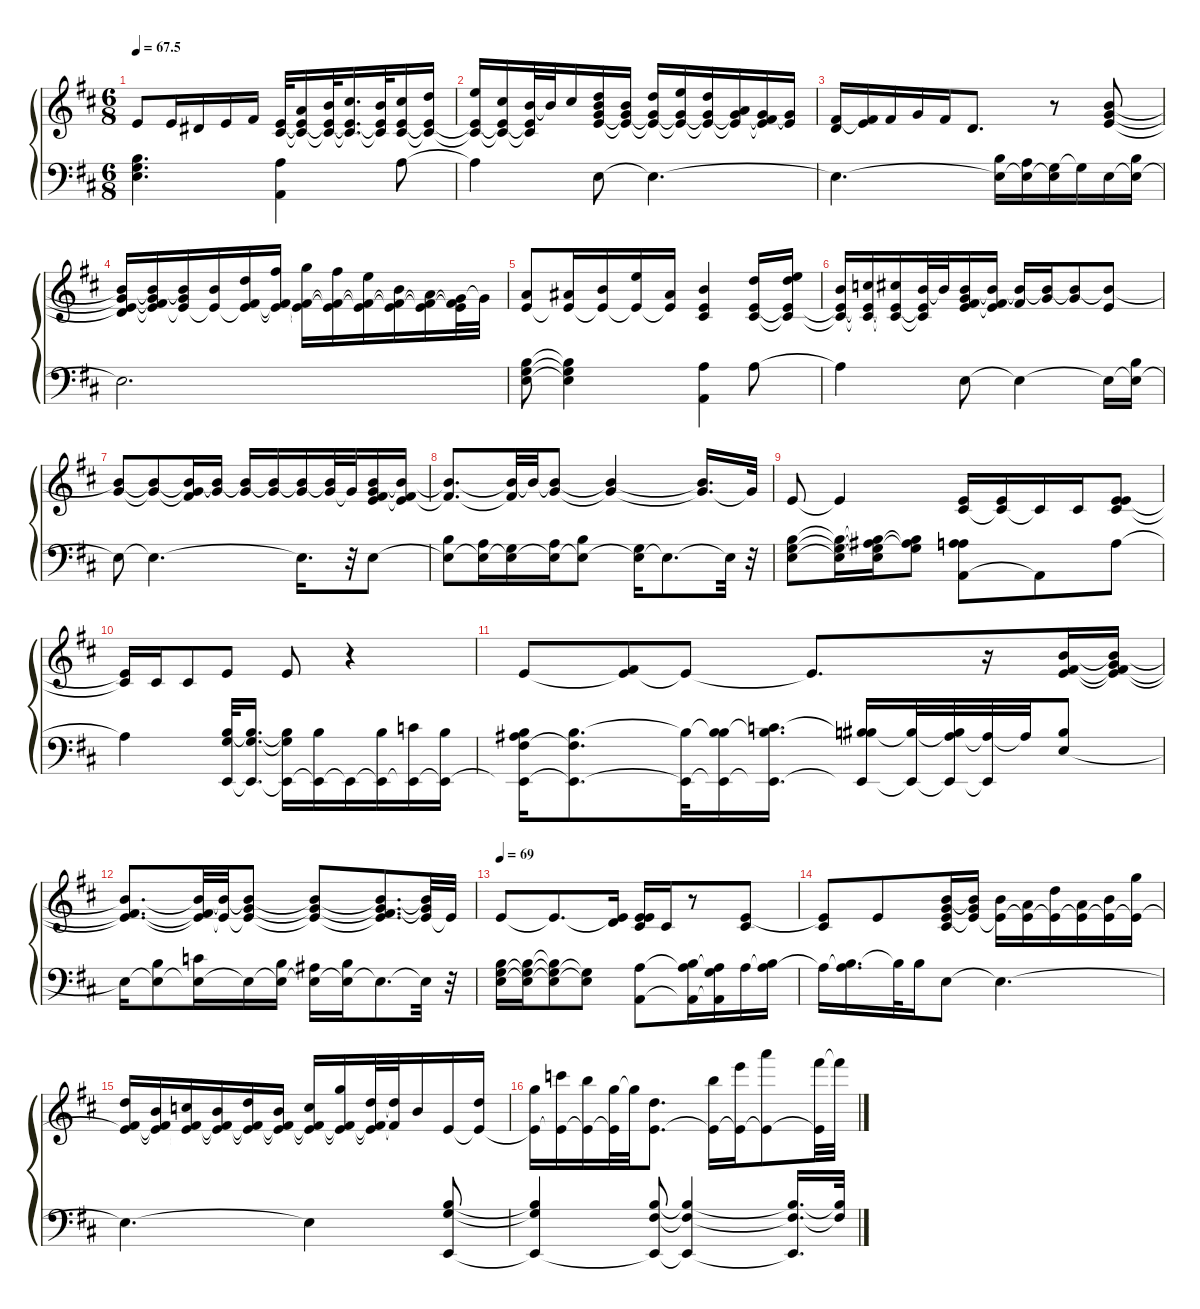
\defaultSystemsLayout 4
\hideDynamics
\bracketExtendMode groupsimilarinstruments
\singleTrackTrackNamePolicy hidden
\multiTrackTrackNamePolicy hidden
\firstSystemTrackNameMode fullname
\firstSystemTrackNameOrientation horizontal
\otherSystemsTrackNameOrientation horizontal
\track ("Electric Piano-hid" "el.pno.") {defaultSystemsLayout 8 instrument electricpiano1}
\staff {score}
\tuning (E4 B3 G3 D3 A2 E2)
\ts (6 8)
\tempo
67.5
\accidentals auto
\clef g2
\ottava regular
\simile none
\ks bminor
0.1{acc forcenatural}.8{dy f beam Up} 0.1{acc forcenatural}.16{dy mf beam Up} 4.2{acc #}.16{dy f beam Up} 5.2{acc forcenatural}.16{dy p beam Up} 7.2{acc #}.16{dy ff beam Up} (16.5{acc #} 0.1{acc forcenatural}).32{dy f beam Up} (0.1{t acc forcenatural} 16.5{t acc #} 19.4{acc forcenatural}).16{beam Up} (16.5{t acc #} 0.1{t acc forcenatural} 16.3{acc forcenatural}).32{beam Up} (0.1{t acc forcenatural} 16.5{t acc #} 14.2{acc #}).16{d beam Up} (0.1{t acc forcenatural} 16.5{t acc #} 16.3{acc forcenatural}).32{beam Up} (14.2{acc #} 16.5{acc #} 0.1{acc forcenatural}).16{dy mp beam Up} (16.5{t acc #} 0.1{t acc forcenatural} 15.2{acc forcenatural}).16{beam Up} |
(16.5{t acc #} 0.1{t acc forcenatural} 17.2{acc forcenatural}).16{beam Up} (16.5{t acc #} 0.1{t acc forcenatural} 14.2{acc #}).16{beam Up} (16.5{t acc #} 0.1{t acc forcenatural} 16.3{acc forcenatural}).32{beam Up} 16.3{t acc forcenatural}.32{dy ff beam Up} 14.2{acc #}.16{dy mf beam Up} (16.3{acc forcenatural} 15.2{acc forcenatural} 0.1{acc forcenatural} 17.4{acc forcenatural}).16{beam Up} (0.1{t acc forcenatural} 17.4{t acc forcenatural} 16.3{acc forcenatural}).16{dy f beam Up} (0.1{t acc forcenatural} 17.4{t acc forcenatural} 15.2{acc forcenatural}).16{beam Up} (0.1{t acc forcenatural} 17.4{t acc forcenatural} 17.2{acc forcenatural}).16{beam Up} (0.1{t acc forcenatural} 17.4{t acc forcenatural} 15.2{acc forcenatural}).16{dy mf beam Up} (17.4{t acc forcenatural} 0.1{t acc forcenatural} 14.3{acc forcenatural}).16{dy f beam Up} (17.4{t acc forcenatural} 0.1{t acc forcenatural} 21.5{acc #}).16{dy mf beam Up} (17.4{t acc forcenatural} 0.1{acc forcenatural}).16{beam Up} |
(7.3{acc forcenatural} 7.2{acc #}).16{beam Up} (7.2{t acc #} 0.1{acc forcenatural}).16{dy f beam Up} 7.2{acc #}.16{dy fff beam Up} 3.1{acc forcenatural}.16{dy ff beam Up} 2.1{acc #}.16{beam Up} 3.2{acc forcenatural}.8{d dy f beam Up} r.8{beam Up} (12.3{acc forcenatural} 12.2{acc forcenatural} 0.1{acc forcenatural}).8{dy mf beam Up} |
(12.3{t acc forcenatural} 12.4{acc forcenatural} 0.1{t acc forcenatural} 12.2{t acc forcenatural}).16{beam Up} (12.3{t acc forcenatural} 12.2{t acc forcenatural} 0.1{t acc forcenatural} 16.4{acc #}).16{beam Up} (0.1{t acc forcenatural} 12.2{t acc forcenatural} 12.3{acc forcenatural}).16{beam Up} (0.1{t acc forcenatural} 12.2{acc forcenatural}).16{dy f beam Up} (0.1{t acc forcenatural} 15.2{acc forcenatural} 16.4{acc #}).16{beam Up} (0.1{t acc forcenatural} 16.4{t acc #} 19.2{acc #}).16{beam Up} (0.1{t acc forcenatural} 16.4{t acc #} 20.2{acc forcenatural}).16{beam Down} (0.1{t acc forcenatural} 16.4{t acc #} 19.2{acc #}).16{beam Down} (16.4{t acc #} 0.1{t acc forcenatural} 17.2{acc forcenatural}).16{beam Down} (16.3{acc forcenatural} 0.1{t acc forcenatural} 16.4{t acc #}).16{beam Down} (16.4{t acc #} 0.1{t acc forcenatural} 14.3{acc forcenatural}).16{beam Down} (0.1{t acc forcenatural} 16.4{t acc #} 12.3{acc forcenatural}).32{beam Down} 12.3{t acc forcenatural}.32{dy mf beam Down} |
(10.2{acc forcenatural} 0.1{acc forcenatural}).8{dy ff beam Up} (0.1{t acc forcenatural} 11.2{acc #}).16{dy f beam Up} (0.1{t acc forcenatural} 12.2{acc forcenatural}).16{beam Up} (0.1{t acc forcenatural} 17.2{acc forcenatural}).16{beam Up} (0.1{t acc forcenatural} 11.2{acc #}).16{beam Up} (16.3{acc forcenatural} 16.5{acc #} 0.1{acc forcenatural}).4{beam Up} (19.3{acc forcenatural} 16.5{acc #} 0.1{acc forcenatural}).16{dy fff beam Up} (16.5{t acc #} 17.2{acc forcenatural} 0.1{t acc forcenatural} 19.3{acc forcenatural}).16{dy mf beam Up} |
(16.5{t acc #} 0.1{t acc forcenatural} 16.3{acc forcenatural}).16{beam Up} (16.5{t acc #} 0.1{t acc forcenatural} 13.2{acc forcenatural}).16{beam Up} (16.5{t acc #} 0.1{t acc forcenatural} 14.2{acc #}).16{beam Up} (16.5{t acc #} 0.1{t acc forcenatural} 12.2{acc forcenatural}).32{beam Up} 12.2{t acc forcenatural}.32{dy fff beam Up} (12.3{acc forcenatural} 0.1{acc forcenatural} 16.4{acc #} 12.2{acc forcenatural}).16{dy f beam Up} (16.4{t acc #} 12.2{t acc forcenatural} 0.1{acc forcenatural}).16{beam Up} (12.2{t acc forcenatural} 16.4{acc #}).16{beam Up} (12.2{t acc forcenatural} 12.3{acc forcenatural}).16{beam Up} (12.2{t acc forcenatural} 12.3{acc forcenatural}).8{beam Up} (12.2{t acc forcenatural} 0.1{acc forcenatural}).8{beam Up} |
(12.2{t acc forcenatural} 12.3{acc forcenatural}).8{beam Up} (12.2{t acc forcenatural} 12.3{t acc forcenatural}).8{beam Up} (12.2{t acc forcenatural} 12.3{t acc forcenatural} 16.4{acc #}).16{beam Up} (12.2{t acc forcenatural} 12.3{acc forcenatural}).16{beam Up} (12.2{t acc forcenatural} 12.3{acc forcenatural}).16{beam Up} (12.2{t acc forcenatural} 12.3{acc forcenatural}).16{beam Up} (12.2{t acc forcenatural} 12.3{acc forcenatural}).16{beam Up} (12.2{t acc forcenatural} 12.3{acc forcenatural}).32{beam Up} 12.3{t acc forcenatural}.32{dy ff beam Up} (0.1{acc forcenatural} 12.3{acc forcenatural} 16.4{acc #} 12.2{acc forcenatural}).16{dy f beam Up} (16.4{t acc #} 12.2{t acc forcenatural} 0.1{acc forcenatural}).16{beam Up} |
(12.2{t acc forcenatural} 16.4{t acc #}).8{d beam Up} (12.2{t acc forcenatural} 16.4{t acc #}).32{beam Up} 12.2{t acc forcenatural}.32{beam Up} (12.2{t acc forcenatural} 12.3{acc forcenatural}).8{beam Up} (12.2{t acc forcenatural} 12.3{t acc forcenatural}).4{beam Up} (12.2{t acc forcenatural} 12.3{t acc forcenatural}).16{d beam Up} 12.3{t acc forcenatural}.32{dy mf beam Up} |
9.3{acc forcenatural}.8{dy f beam Up} 9.3{t acc forcenatural}.4{beam Up} (0.1{acc forcenatural} 6.3{acc #}).16{beam Up} (6.3{t acc #} 0.1{acc forcenatural}).16{beam Up} 6.3{t acc #}.16{beam Up} 6.3{acc #}.16{dy fff beam Up} (5.2{acc forcenatural} 6.3{acc #} 0.1{acc forcenatural}).8{dy mf beam Up} |
(6.3{t acc #} 0.1{t acc forcenatural}).16{beam Up} 6.3{acc #}.16{dy ff beam Up} 2.2{acc #}.8{dy f beam Up} 0.1{acc forcenatural}.8{beam Up} 0.1{acc forcenatural}.8{dy fff beam Up} r.4{beam Up} |
0.1{acc forcenatural}.8{dy f beam Up} (0.1{t acc forcenatural} 7.2{acc #}).8{beam Up} 0.1{t acc forcenatural}.8{beam Up} 0.1{t acc forcenatural}.8{d beam Up} r.16{beam Up} (16.4{acc #} 0.1{acc forcenatural} 12.2{acc forcenatural}).16{beam Up} (16.4{t acc #} 12.2{t acc forcenatural} 12.3{acc forcenatural} 0.1{t acc forcenatural}).16{beam Up} |
(0.1{t acc forcenatural} 16.4{t acc #} 12.2{t acc forcenatural}).8{d beam Up} (0.1{t acc forcenatural} 16.4{t acc #} 12.2{t acc forcenatural}).32{beam Up} (0.1{t acc forcenatural} 12.2{t acc forcenatural}).32{beam Up} (0.1{t acc forcenatural} 12.2{t acc forcenatural} 12.3{acc forcenatural}).8{beam Up} (0.1{t acc forcenatural} 12.2{t acc forcenatural} 12.3{t acc forcenatural}).8{beam Up} (12.2{t acc forcenatural} 12.3{t acc forcenatural} 0.1{t acc forcenatural} 16.4{acc #}).8{d beam Up} (12.2{t acc forcenatural} 12.3{t acc forcenatural} 0.1{acc forcenatural}).32{beam Up} 0.1{t acc forcenatural}.32{dy fff beam Up} |
\tempo 69
0.1{acc forcenatural}.8{dy f beam Up} 0.1{t acc forcenatural}.8{d beam Up} (0.1{t acc forcenatural} 3.2{acc forcenatural}).16{beam Up} (0.1{acc forcenatural} 5.2{acc forcenatural} 6.3{acc #}).16{dy mf beam Up} 6.3{acc #}.16{dy ff beam Up} r.8{beam Up} (2.2{acc #} 0.1{acc forcenatural}).8{dy mp beam Up} |
(0.1{t acc forcenatural} 2.2{acc #}).8{beam Up} 0.1{acc forcenatural}.8{dy fff beam Up} (11.4{acc #} 12.3{acc forcenatural} 12.2{acc forcenatural} 0.1{acc forcenatural}).16{dy f beam Up} (12.2{t acc forcenatural} 0.1{t acc forcenatural} 12.3{acc forcenatural}).16{dy mf beam Up} (0.1{t acc forcenatural} 12.2{acc forcenatural}).16{dy f beam Down} (0.1{t acc forcenatural} 10.2{acc forcenatural}).16{beam Down} (0.1{t acc forcenatural} 15.2{acc forcenatural}).16{beam Down} (14.3{acc forcenatural} 0.1{t acc forcenatural}).16{beam Down} (0.1{t acc forcenatural} 16.3{acc forcenatural}).16{beam Down} (0.1{t acc forcenatural} 20.2{acc forcenatural}).16{beam Down} |
(15.2{acc forcenatural} 16.4{acc #} 0.1{t acc forcenatural}).16{beam Up} (16.4{t acc #} 0.1{t acc forcenatural} 16.3{acc forcenatural}).16{dy mf beam Up} (16.4{t acc #} 17.3{acc forcenatural} 0.1{t acc forcenatural}).16{dy f beam Up} (0.1{t acc forcenatural} 16.4{t acc #} 16.3{acc forcenatural}).16{beam Up} (0.1{t acc forcenatural} 16.4{t acc #} 15.2{acc forcenatural}).16{beam Up} (16.3{acc forcenatural} 16.4{t acc #} 0.1{t acc forcenatural}).16{beam Up} (16.4{t acc #} 0.1{t acc forcenatural} 17.3{acc forcenatural}).16{dy ff beam Up} (0.1{t acc forcenatural} 16.4{t acc #} 20.2{acc forcenatural}).16{dy f beam Up} (16.4{t acc #} 0.1{t acc forcenatural} 15.2{acc forcenatural}).32{beam Up} (16.4{t acc #} 15.2{t acc forcenatural}).32{beam Up} 7.1{acc forcenatural}.16{dy ff beam Up} 0.1{acc forcenatural}.16{dy f beam Up} (0.1{t acc forcenatural} 15.2{acc forcenatural}).16{beam Up} |
(0.1{t acc forcenatural} 20.2{acc forcenatural}).16{beam Down} (0.1{t acc forcenatural} 25.2{acc forcenatural}).16{beam Down} (0.1{t acc forcenatural} 24.2{acc forcenatural}).16{beam Down} (0.1{t acc forcenatural} 20.2{acc forcenatural}).32{beam Down} 20.2{t acc forcenatural}.32{beam Down} (19.3{acc forcenatural} 0.1{acc forcenatural}).8{d beam Down} (0.1{t acc forcenatural} 24.2{acc forcenatural}).16{beam Down} (0.1{t acc forcenatural} 29.2{acc forcenatural}).16{beam Down} (0.1{t acc forcenatural} 34.2{acc forcenatural}).8{beam Down} (0.1{t acc forcenatural} 31.2{acc #}).32{beam Down} 31.2{t acc #}.32{dy fff beam Down}
\staff {score}
\tuning (G2 D2 A1 E1 B0)
\clef f4
\ottava regular
\simile none
\ks bminor
(19.3{acc forcenatural} 17.2{acc forcenatural} 16.1{acc forcenatural}).4{d dy mf beam Down} (12.3{acc forcenatural} 14.1{acc forcenatural}).4{beam Down} 14.1{acc forcenatural}.8{dy mp beam Down} |
14.1{t acc forcenatural}.4{beam Down} 14.2{acc forcenatural}.8{beam Down} 14.2{t acc forcenatural}.4{d beam Down} |
14.2{t acc forcenatural}.4{d beam Down} (14.2{t acc forcenatural} 16.1{acc forcenatural}).16{beam Down} (14.2{t acc forcenatural} 14.1{acc forcenatural}).16{beam Down} (14.2{t acc forcenatural} 12.1{acc forcenatural}).16{beam Down} 12.1{t acc forcenatural}.16{dy f beam Down} 14.2{acc forcenatural}.16{dy mp beam Down} (14.2{t acc forcenatural} 16.1{acc forcenatural}).16{beam Down} |
14.2{t acc forcenatural}.2{d beam Down} |
(16.1{acc forcenatural} 17.2{acc forcenatural} 19.3{acc forcenatural}).8{dy mf beam Down} (19.3{t acc forcenatural} 17.2{t acc forcenatural} 16.1{t acc forcenatural}).4{dy f beam Down} (12.3{acc forcenatural} 14.1{acc forcenatural}).4{dy mf beam Down} 14.1{acc forcenatural}.8{beam Down} |
14.1{t acc forcenatural}.4{beam Down} 14.2{acc forcenatural}.8{dy f beam Down} 14.2{t acc forcenatural}.4{beam Down} 14.2{t acc forcenatural}.16{beam Down} (14.2{t acc forcenatural} 16.1{acc forcenatural}).16{beam Down} |
14.2{t acc forcenatural}.8{beam Down} 14.2{t acc forcenatural}.4{d beam Down} 14.2{t acc forcenatural}.16{d beam Down} r.32{beam Down} 14.2{acc forcenatural}.8{beam Down} |
(14.2{t acc forcenatural} 16.1{acc forcenatural}).8{beam Down} (14.2{t acc forcenatural} 14.1{acc forcenatural}).16{beam Down} (14.2{t acc forcenatural} 12.1{acc forcenatural}).16{beam Down} (14.2{t acc forcenatural} 14.1{acc forcenatural}).16{beam Down} (14.2{t acc forcenatural} 16.1{acc forcenatural}).8{beam Down} (14.2{t acc forcenatural} 12.1{acc forcenatural}).16{beam Down} 14.2{t acc forcenatural}.8{d beam Down} 14.2{t acc forcenatural}.32{beam Down} r.32{beam Down} |
(16.1{acc forcenatural} 19.3{acc forcenatural} 17.2{acc forcenatural}).8{beam Down} (16.1{t acc forcenatural} 19.3{t acc forcenatural} 17.2{t acc forcenatural}).16{beam Down} (16.1{t acc forcenatural} 19.3{t acc forcenatural} 17.2{t acc forcenatural} 25.3{acc #}).16{beam Down} (25.3{t acc forcenatural} 17.2{t acc forcenatural} 16.1{acc forcenatural}).8{dy mf beam Down} (19.2{acc forcenatural} 24.3{acc forcenatural} 2.1{acc forcenatural}).8{beam Down} 2.1{t acc forcenatural}.8{beam Down} 14.1{acc forcenatural}.8{beam Down} |
14.1{t acc forcenatural}.4{beam Down} (17.2{acc forcenatural} 16.1{acc forcenatural} 17.5{acc forcenatural}).32{beam Up} (16.1{t acc forcenatural} 17.5{t acc forcenatural} 17.2{acc forcenatural}).16{d dy f beam Up} (16.1{t acc forcenatural} 17.5{t acc forcenatural} 17.2{t acc forcenatural}).16{beam Down} (17.5{t acc forcenatural} 16.1{acc forcenatural}).16{beam Down} 17.5{t acc forcenatural}.16{beam Down} (17.5{t acc forcenatural} 16.1{acc forcenatural}).16{beam Down} (17.5{t acc forcenatural} 17.1{acc forcenatural}).16{beam Down} (17.5{t acc forcenatural} 16.1{acc forcenatural}).16{beam Down} |
(17.5{t acc forcenatural} 31.4{acc forcenatural} 11.1{acc #} 25.3{acc #}).16{beam Down} (17.5{t acc forcenatural} 11.1{t acc #} 16.1{acc forcenatural}).8{d beam Down} (16.1{t acc #} 17.5{t acc forcenatural}).32{dy ff beam Down} (16.1{t acc #} 17.5{t acc forcenatural} 16.1{acc forcenatural}).16{beam Down} (17.5{t acc forcenatural} 16.1{t acc #} 17.1{acc forcenatural}).16{d dy f beam Down} (17.5{t acc forcenatural} 17.1{t acc #} 16.1{acc forcenatural}).16{beam Up} (16.1{t acc #} 17.5{t acc forcenatural}).32{dy ff beam Up} (16.1{t acc #} 15.1{acc #} 17.5{t acc forcenatural}).32{beam Up} (17.5{t acc forcenatural} 15.1{t acc #}).32{dy f beam Up} 15.1{t acc #}.32{dy fff beam Up} (16.1{acc forcenatural} 14.2{acc forcenatural}).8{dy f beam Up} |
14.2{t acc forcenatural}.16{beam Down} (14.2{t acc forcenatural} 16.1{acc forcenatural}).8{beam Down} (14.2{t acc forcenatural} 17.1{acc forcenatural}).16{beam Down} 14.2{t acc forcenatural}.16{beam Down} (14.2{t acc forcenatural} 16.1{acc forcenatural}).16{beam Down} (14.2{t acc forcenatural} 15.1{acc #}).16{beam Down} (14.2{t acc forcenatural} 16.1{acc forcenatural}).16{beam Down} 14.2{t acc forcenatural}.8{d beam Down} 14.2{t acc forcenatural}.32{beam Down} r.32{beam Down} |
(16.1{acc forcenatural} 19.3{acc forcenatural} 17.2{acc forcenatural}).16{beam Down} (16.1{acc forcenatural} 19.3{t acc forcenatural} 17.2{t acc forcenatural}).16{dy mf beam Down} (17.2{t acc forcenatural} 19.3{t acc forcenatural} 16.1{t acc forcenatural}).8{dy f beam Down} (17.2{t acc forcenatural} 19.3{t acc forcenatural}).8{dy mf beam Down} (17.4{acc forcenatural} 19.2{acc forcenatural}).8{beam Down} (17.4{t acc forcenatural} 19.2{t acc forcenatural} 16.1{acc forcenatural}).16{beam Down} (17.4{t acc forcenatural} 19.2{t acc forcenatural} 22.3{acc forcenatural}).16{beam Down} 19.2{acc forcenatural}.16{dy mp beam Down} (19.2{t acc forcenatural} 16.1{acc forcenatural}).16{beam Down} |
19.2{t acc forcenatural}.16{beam Down} (19.2{t acc forcenatural} 16.1{acc forcenatural}).16{d beam Down} 16.1{t acc forcenatural}.32{beam Down} 16.1{acc forcenatural}.16{beam Down} 14.2{acc forcenatural}.8{beam Down} 14.2{t acc forcenatural}.4{d beam Down} |
14.2{t acc forcenatural}.4{d beam Down} 14.2{t acc forcenatural}.4{beam Down} (16.1{acc forcenatural} 17.2{acc forcenatural} 17.5{acc forcenatural}).8{dy mf beam Up} |
(16.1{t acc forcenatural} 17.2{t acc forcenatural} 17.5{t acc forcenatural}).4{beam Up} (16.1{acc forcenatural} 16.2{acc #} 17.5{t acc forcenatural}).8{dy f beam Up} (16.1{t acc forcenatural} 16.2{t acc #} 17.5{t acc forcenatural}).4{beam Up} (16.1{t acc forcenatural} 16.2{t acc #} 17.5{t acc forcenatural}).16{d beam Up} (16.2{t acc #} 16.1{t acc forcenatural}).32{dy ff beam Up}
